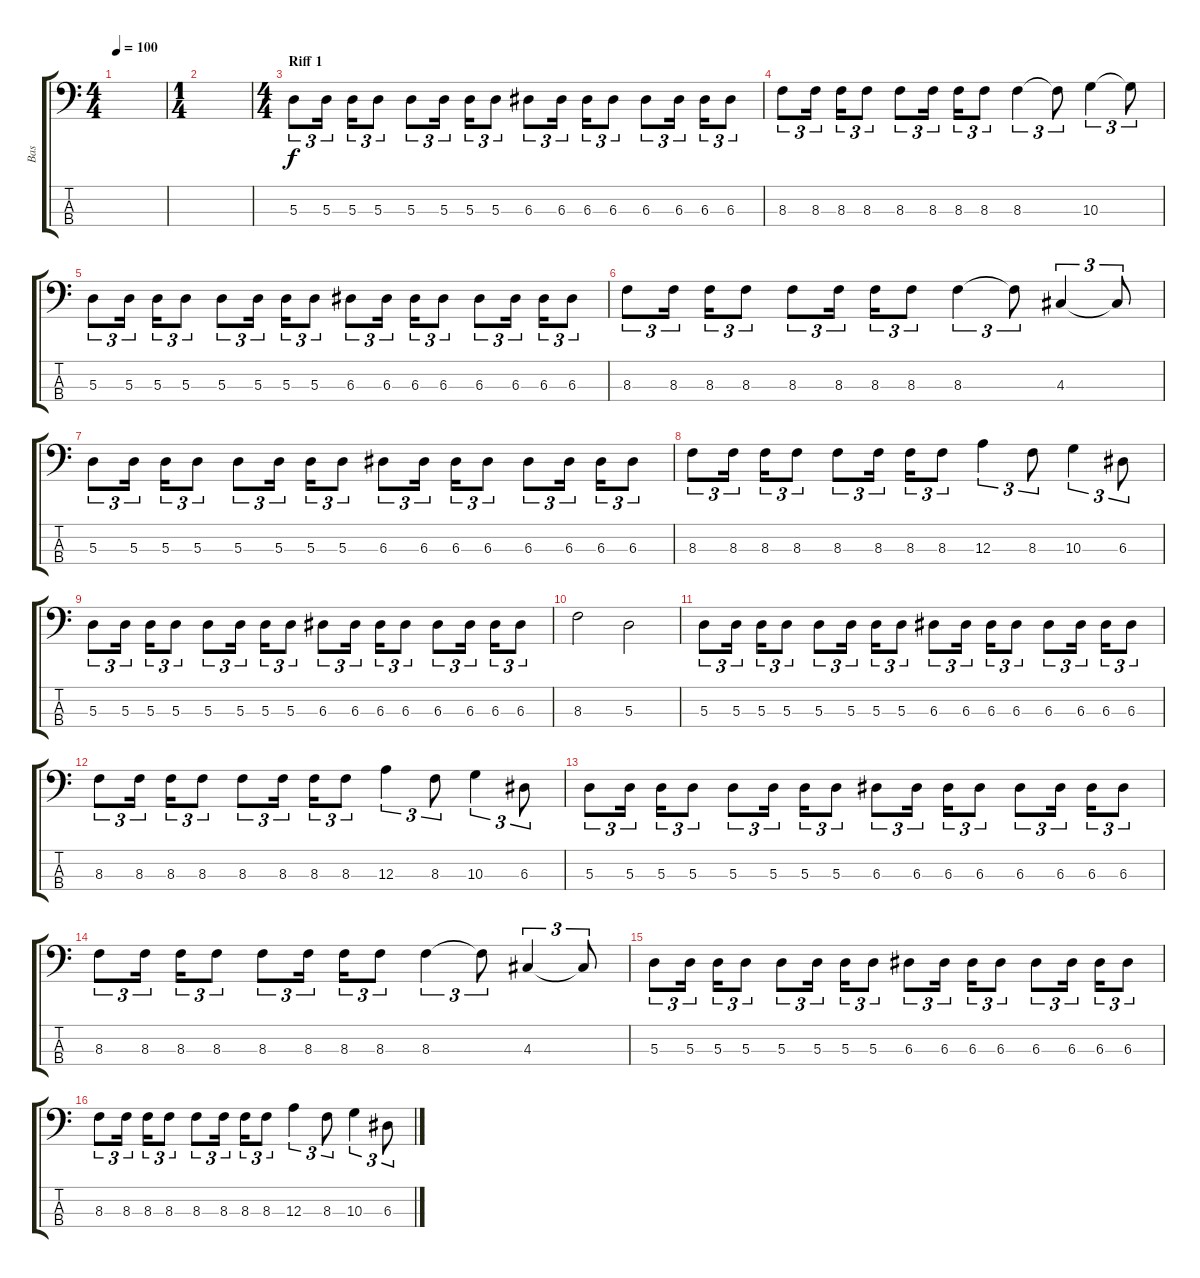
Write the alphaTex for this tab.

\track ("Bas" "Bas") {instrument electricbassfinger}
\staff {score tabs}
\tuning (G2 D2 A1 E1) {hide}
\ts (4 4)
\tempo 100
\tempo 130
\tempo 100
\clef f4
\ks c
|
\ts (1 4)
|
\ts (4 4)
\section ("" "Riff 1")
5.3.8{tu (3 2)} 5.3.16{tu (3 2)} 5.3.16{tu (3 2)} 5.3.8{tu (3 2)} 5.3.8{tu (3 2)} 5.3.16{tu (3 2)} 5.3.16{tu (3 2)} 5.3.8{tu (3 2)} 6.3.8{tu (3 2)} 6.3.16{tu (3 2)} 6.3.16{tu (3 2)} 6.3.8{tu (3 2)} 6.3.8{tu (3 2)} 6.3.16{tu (3 2)} 6.3.16{tu (3 2)} 6.3.8{tu (3 2)} |
8.3.8{tu (3 2)} 8.3.16{tu (3 2)} 8.3.16{tu (3 2)} 8.3.8{tu (3 2)} 8.3.8{tu (3 2)} 8.3.16{tu (3 2)} 8.3.16{tu (3 2)} 8.3.8{tu (3 2)} 8.3.4{tu (3 2)} 8.3{t}.8{tu (3 2)} 10.3.4{tu (3 2)} 10.3{t}.8{tu (3 2)} |
5.3.8{tu (3 2)} 5.3.16{tu (3 2)} 5.3.16{tu (3 2)} 5.3.8{tu (3 2)} 5.3.8{tu (3 2)} 5.3.16{tu (3 2)} 5.3.16{tu (3 2)} 5.3.8{tu (3 2)} 6.3.8{tu (3 2)} 6.3.16{tu (3 2)} 6.3.16{tu (3 2)} 6.3.8{tu (3 2)} 6.3.8{tu (3 2)} 6.3.16{tu (3 2)} 6.3.16{tu (3 2)} 6.3.8{tu (3 2)} |
8.3.8{tu (3 2)} 8.3.16{tu (3 2)} 8.3.16{tu (3 2)} 8.3.8{tu (3 2)} 8.3.8{tu (3 2)} 8.3.16{tu (3 2)} 8.3.16{tu (3 2)} 8.3.8{tu (3 2)} 8.3.4{tu (3 2)} 8.3{t}.8{tu (3 2)} 4.3.4{tu (3 2)} 4.3{t}.8{tu (3 2)} |
5.3.8{tu (3 2)} 5.3.16{tu (3 2)} 5.3.16{tu (3 2)} 5.3.8{tu (3 2)} 5.3.8{tu (3 2)} 5.3.16{tu (3 2)} 5.3.16{tu (3 2)} 5.3.8{tu (3 2)} 6.3.8{tu (3 2)} 6.3.16{tu (3 2)} 6.3.16{tu (3 2)} 6.3.8{tu (3 2)} 6.3.8{tu (3 2)} 6.3.16{tu (3 2)} 6.3.16{tu (3 2)} 6.3.8{tu (3 2)} |
8.3.8{tu (3 2)} 8.3.16{tu (3 2)} 8.3.16{tu (3 2)} 8.3.8{tu (3 2)} 8.3.8{tu (3 2)} 8.3.16{tu (3 2)} 8.3.16{tu (3 2)} 8.3.8{tu (3 2)} 12.3.4{tu (3 2)} 8.3.8{tu (3 2)} 10.3.4{tu (3 2)} 6.3.8{tu (3 2)} |
5.3.8{tu (3 2)} 5.3.16{tu (3 2)} 5.3.16{tu (3 2)} 5.3.8{tu (3 2)} 5.3.8{tu (3 2)} 5.3.16{tu (3 2)} 5.3.16{tu (3 2)} 5.3.8{tu (3 2)} 6.3.8{tu (3 2)} 6.3.16{tu (3 2)} 6.3.16{tu (3 2)} 6.3.8{tu (3 2)} 6.3.8{tu (3 2)} 6.3.16{tu (3 2)} 6.3.16{tu (3 2)} 6.3.8{tu (3 2)} |
8.3.2 5.3.2 |
5.3.8{tu (3 2)} 5.3.16{tu (3 2)} 5.3.16{tu (3 2)} 5.3.8{tu (3 2)} 5.3.8{tu (3 2)} 5.3.16{tu (3 2)} 5.3.16{tu (3 2)} 5.3.8{tu (3 2)} 6.3.8{tu (3 2)} 6.3.16{tu (3 2)} 6.3.16{tu (3 2)} 6.3.8{tu (3 2)} 6.3.8{tu (3 2)} 6.3.16{tu (3 2)} 6.3.16{tu (3 2)} 6.3.8{tu (3 2)} |
8.3.8{tu (3 2)} 8.3.16{tu (3 2)} 8.3.16{tu (3 2)} 8.3.8{tu (3 2)} 8.3.8{tu (3 2)} 8.3.16{tu (3 2)} 8.3.16{tu (3 2)} 8.3.8{tu (3 2)} 12.3.4{tu (3 2)} 8.3.8{tu (3 2)} 10.3.4{tu (3 2)} 6.3.8{tu (3 2)} |
5.3.8{tu (3 2)} 5.3.16{tu (3 2)} 5.3.16{tu (3 2)} 5.3.8{tu (3 2)} 5.3.8{tu (3 2)} 5.3.16{tu (3 2)} 5.3.16{tu (3 2)} 5.3.8{tu (3 2)} 6.3.8{tu (3 2)} 6.3.16{tu (3 2)} 6.3.16{tu (3 2)} 6.3.8{tu (3 2)} 6.3.8{tu (3 2)} 6.3.16{tu (3 2)} 6.3.16{tu (3 2)} 6.3.8{tu (3 2)} |
8.3.8{tu (3 2)} 8.3.16{tu (3 2)} 8.3.16{tu (3 2)} 8.3.8{tu (3 2)} 8.3.8{tu (3 2)} 8.3.16{tu (3 2)} 8.3.16{tu (3 2)} 8.3.8{tu (3 2)} 8.3.4{tu (3 2)} 8.3{t}.8{tu (3 2)} 4.3.4{tu (3 2)} 4.3{t}.8{tu (3 2)} |
5.3.8{tu (3 2)} 5.3.16{tu (3 2)} 5.3.16{tu (3 2)} 5.3.8{tu (3 2)} 5.3.8{tu (3 2)} 5.3.16{tu (3 2)} 5.3.16{tu (3 2)} 5.3.8{tu (3 2)} 6.3.8{tu (3 2)} 6.3.16{tu (3 2)} 6.3.16{tu (3 2)} 6.3.8{tu (3 2)} 6.3.8{tu (3 2)} 6.3.16{tu (3 2)} 6.3.16{tu (3 2)} 6.3.8{tu (3 2)} |
8.3.8{tu (3 2)} 8.3.16{tu (3 2)} 8.3.16{tu (3 2)} 8.3.8{tu (3 2)} 8.3.8{tu (3 2)} 8.3.16{tu (3 2)} 8.3.16{tu (3 2)} 8.3.8{tu (3 2)} 12.3.4{tu (3 2)} 8.3.8{tu (3 2)} 10.3.4{tu (3 2)} 6.3.8{tu (3 2)}
